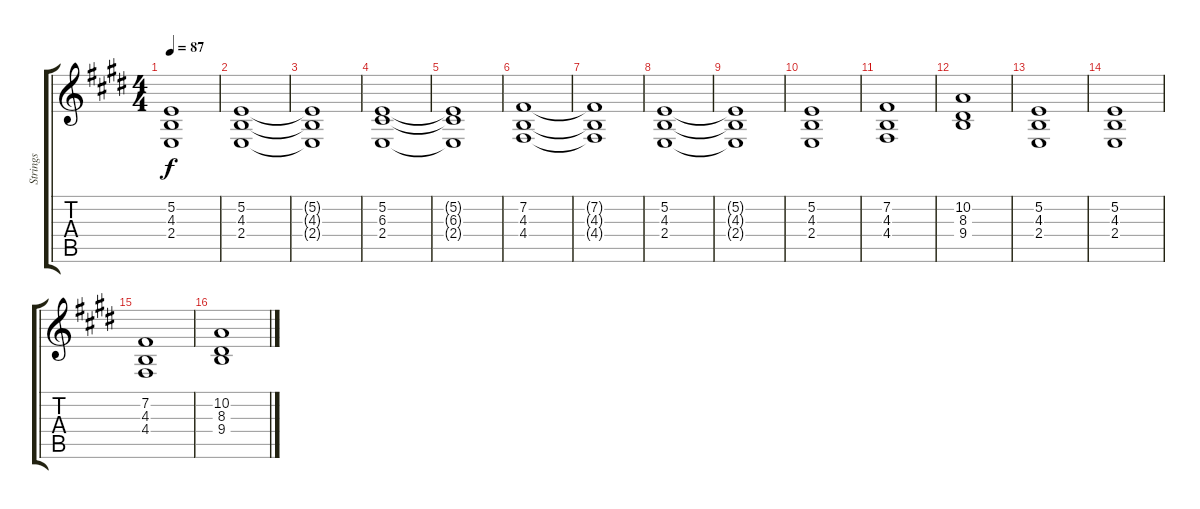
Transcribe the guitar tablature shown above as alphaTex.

\track ("Strings" "Strings") {instrument stringensemble1}
\staff {score tabs}
\tuning (E4 B3 G3 D3 A2 E2) {hide}
\ts (4 4)
\tempo 87
\clef g2
\ks e
(5.2{t} 4.3{t} 2.4{t}).1{dy f} |
(5.2 4.3 2.4).1 |
(5.2{t} 4.3{t} 2.4{t}).1 |
(5.2 6.3 2.4).1 |
(5.2{t} 6.3{t} 2.4{t}).1 |
(7.2 4.3 4.4).1 |
(7.2{t} 4.3{t} 4.4{t}).1 |
(5.2 4.3 2.4).1 |
(5.2{t} 4.3{t} 2.4{t}).1 |
(5.2 4.3 2.4).1 |
(7.2 4.3 4.4).1 |
(10.2 8.3 9.4).1 |
(5.2 4.3 2.4).1 |
(5.2 4.3 2.4).1 |
(7.2 4.3 4.4).1 |
(10.2 8.3 9.4).1
